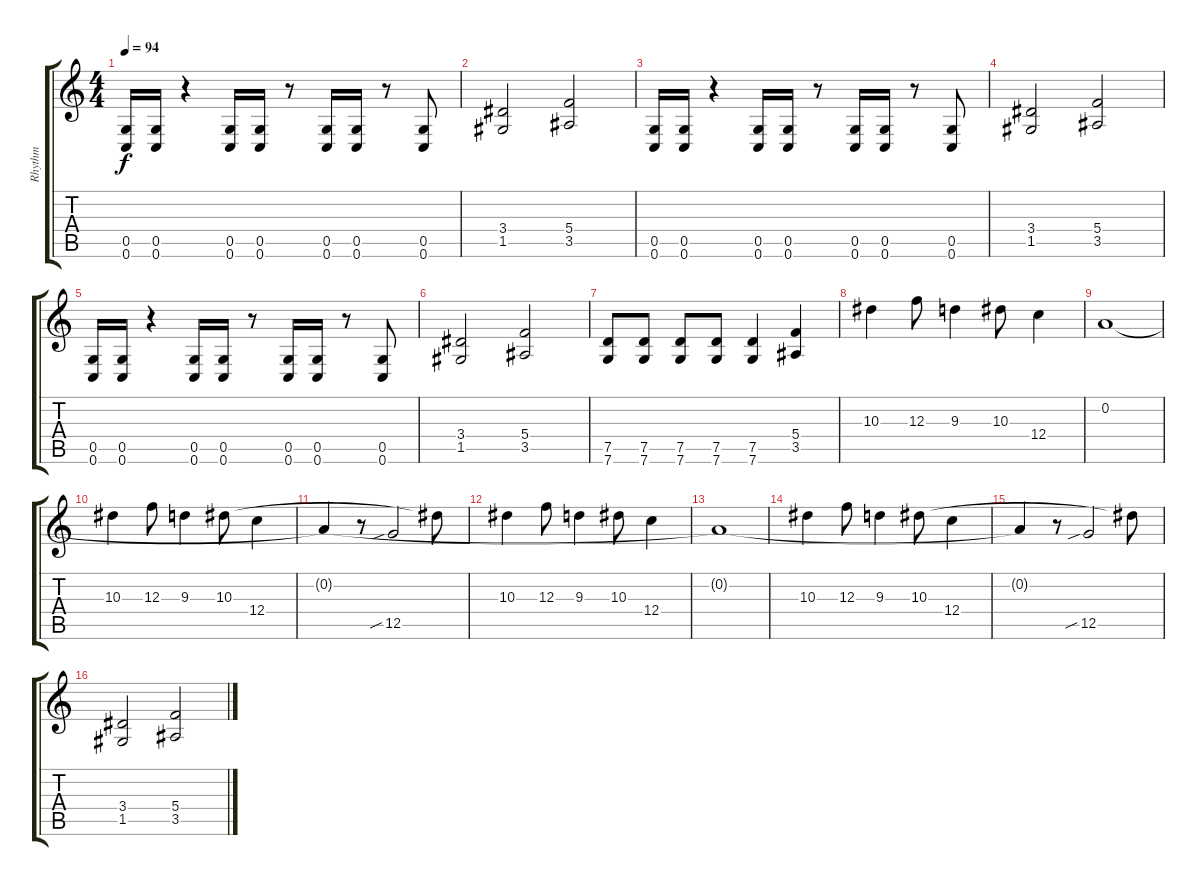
\track ("Rhythm" "Rhythm") {instrument distortionguitar}
\staff {score tabs}
\tuning (D4 A3 F3 C3 G2 C2) {hide}
\ts (4 4)
\tempo 94
\clef g2
\ks c
(0.5 0.6).16{dy f} (0.5 0.6).16 r.4 (0.5 0.6).16 (0.5 0.6).16 r.8 (0.5 0.6).16 (0.5 0.6).16 r.8 (0.5 0.6).8 |
(3.4 1.5).2 (5.4 3.5).2 |
(0.5 0.6).16 (0.5 0.6).16 r.4 (0.5 0.6).16 (0.5 0.6).16 r.8 (0.5 0.6).16 (0.5 0.6).16 r.8 (0.5 0.6).8 |
(3.4 1.5).2 (5.4 3.5).2 |
(0.5 0.6).16 (0.5 0.6).16 r.4 (0.5 0.6).16 (0.5 0.6).16 r.8 (0.5 0.6).16 (0.5 0.6).16 r.8 (0.5 0.6).8 |
(3.4 1.5).2 (5.4 3.5).2 |
(7.5 7.6).8 (7.5 7.6).8 (7.5 7.6).8 (7.5 7.6).8 (7.5 7.6).4 (5.4 3.5).4 |
10.3.4 12.3.8 9.3.4 10.3.8 12.4.4 |
0.2.1 |
10.3.4 12.3.8 9.3.4 10.3.8 12.4.4 |
0.2{t}.4 r.8 12.5{sib}.2 10.3{t}.8 |
10.3.4 12.3.8 9.3.4 10.3.8 12.4.4 |
0.2{t}.1 |
10.3.4 12.3.8 9.3.4 10.3.8 12.4.4 |
0.2{t}.4 r.8 12.5{sib}.2 10.3{t}.8 |
(3.4 1.5).2 (5.4 3.5).2
